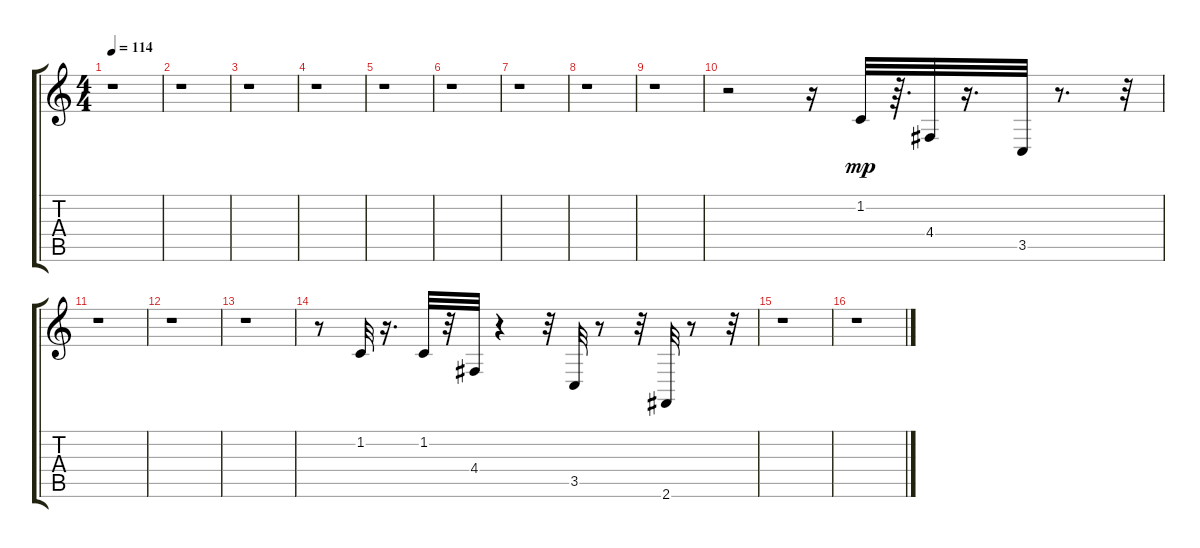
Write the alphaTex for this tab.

\track "" {instrument melodictom}
\staff {score tabs}
\tuning (E4 B3 G3 D3 A2 E2) {hide}
\ts (4 4)
\tempo 114
\clef g2
\ks c
r.1{dy mp instrument melodictom} |
r.1 |
r.1 |
r.1 |
r.1 |
r.1 |
r.1 |
r.1 |
r.1 |
r.2 r.16 1.2.32 r.64{d} 4.4.32 r.16{d} 3.5.32 r.8{d} r.32 |
r.1 |
r.1 |
r.1 |
r.8 1.2.32 r.16{d} 1.2.32 r.32 4.4.32 r.4 r.32 3.5.32 r.8 r.32 2.6.32 r.8 r.32 |
r.1 |
r.1
